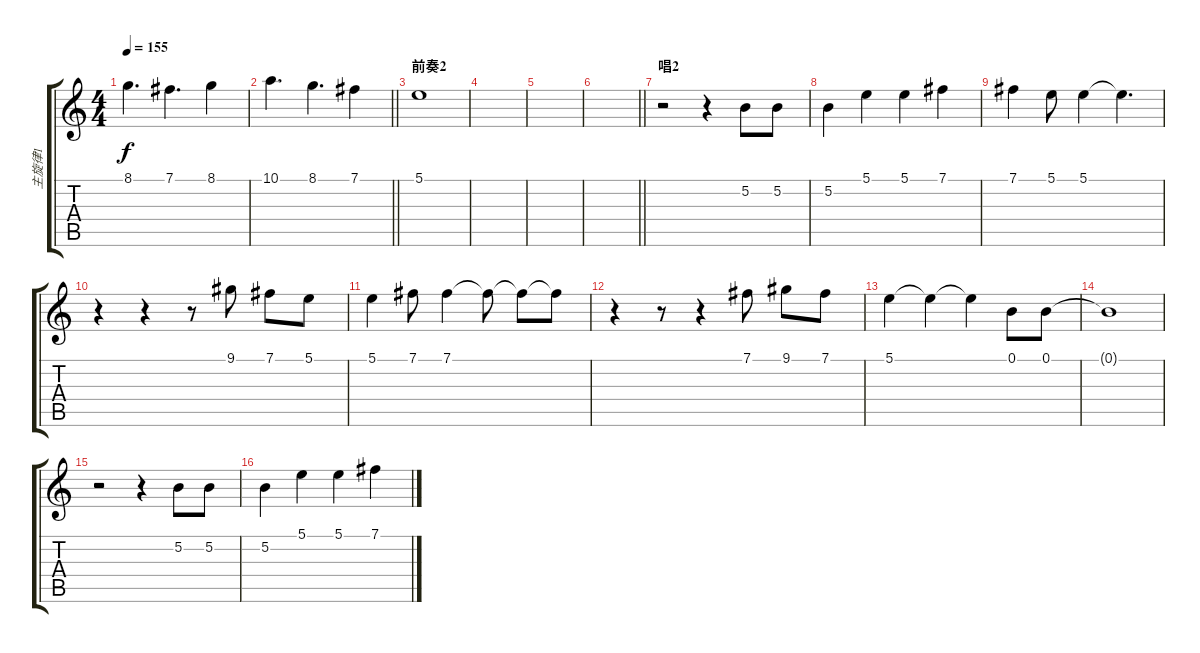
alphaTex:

\track ("主旋律1" "主旋律1") {instrument lead1square}
\staff {score tabs}
\tuning (B4 Gb4 D4 A3 E3 B2) {hide}
\ts (4 4)
\tempo 155
\clef g2
\ks c
8.1.4{d dy f} 7.1.4{d} 8.1.4 |
\barLineRight lightlight
10.1.4{d} 8.1.4{d} 7.1.4 |
\section ("" "前奏2")
5.1.1 |
|
|
\barLineRight lightlight
|
\section ("" "唱2")
r.2 r.4 5.2.8 5.2.8 |
5.2.4 5.1.4 5.1.4 7.1.4 |
7.1.4 5.1.8 5.1.4 5.1{t}.4{d} |
r.4 r.4 r.8 9.1.8 7.1.8 5.1.8 |
5.1.4 7.1.8 7.1.4 7.1{t}.8 7.1{t}.8 7.1{t}.8 |
r.4 r.8 r.4 7.1.8 9.1.8 7.1.8 |
5.1.4 5.1{t}.4 5.1{t}.4 0.1.8 0.1.8 |
0.1{t}.1 |
r.2 r.4 5.2.8 5.2.8 |
5.2.4 5.1.4 5.1.4 7.1.4
